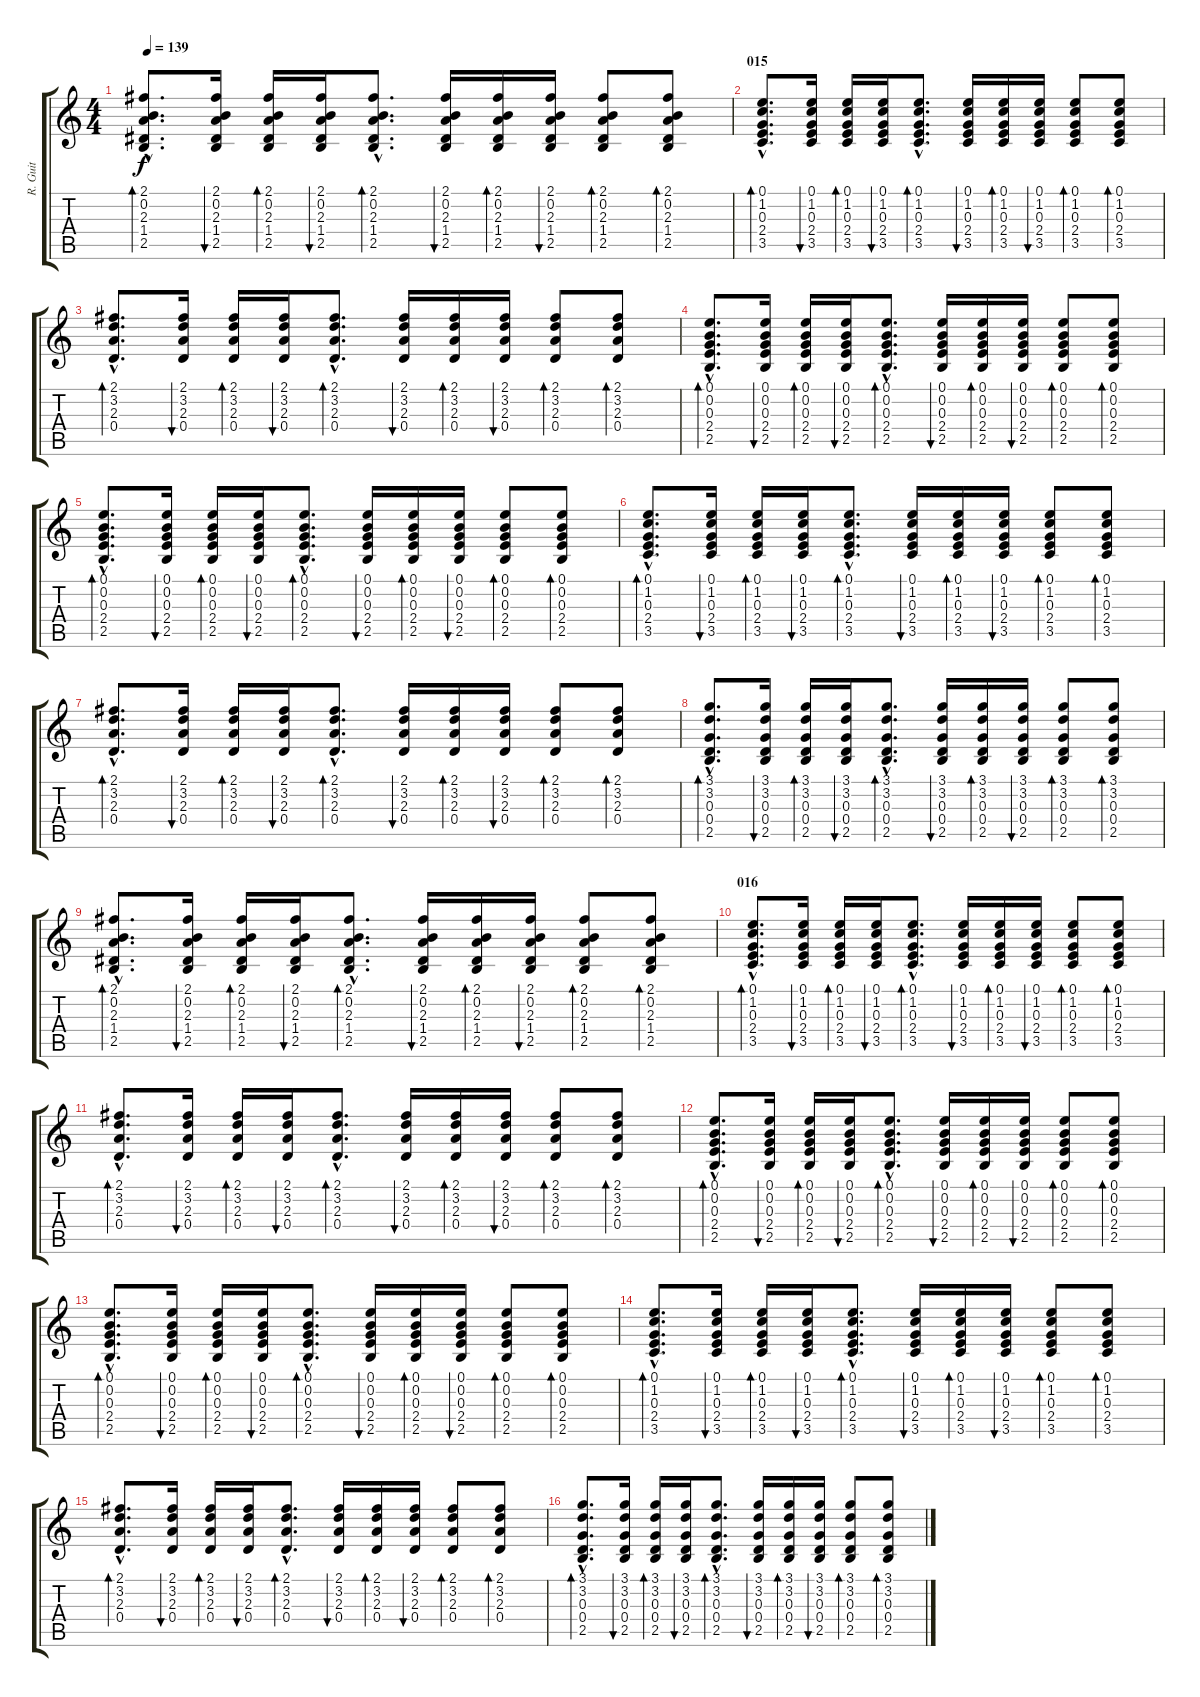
\track ("R. Guit" "R. Guit") {instrument acousticguitarsteel}
\staff {score tabs}
\tuning (E4 B3 G3 D3 A2 E2) {hide}
\ts (4 4)
\tempo 139
\clef g2
\ks c
(2.1{hac} 0.2{hac} 2.3{hac} 1.4{hac} 2.5{hac}).8{d bd 30 dy f} (2.1 0.2 2.3 1.4 2.5).16{bu 30} (2.1 0.2 2.3 1.4 2.5).16{bd 30} (2.1 0.2 2.3 1.4 2.5).16{bu 30} (2.1{hac} 0.2{hac} 2.3{hac} 1.4{hac} 2.5{hac}).8{d bd 30} (2.1 0.2 2.3 1.4 2.5).16{bu 30} (2.1 0.2 2.3 1.4 2.5).16{bd 30} (2.1 0.2 2.3 1.4 2.5).16{bu 30} (2.1 0.2 2.3 1.4 2.5).8{bd 30} (2.1 0.2 2.3 1.4 2.5).8{bd 30} |
\section ("" "015")
(0.1{hac} 1.2{hac} 0.3{hac} 2.4{hac} 3.5{hac}).8{d bd 30} (0.1 1.2 0.3 2.4 3.5).16{bu 30} (0.1 1.2 0.3 2.4 3.5).16{bd 30} (0.1 1.2 0.3 2.4 3.5).16{bu 30} (0.1{hac} 1.2{hac} 0.3{hac} 2.4{hac} 3.5{hac}).8{d bd 30} (0.1 1.2 0.3 2.4 3.5).16{bu 30} (0.1 1.2 0.3 2.4 3.5).16{bd 30} (0.1 1.2 0.3 2.4 3.5).16{bu 30} (0.1 1.2 0.3 2.4 3.5).8{bd 30} (0.1 1.2 0.3 2.4 3.5).8{bd 30} |
(2.1{hac} 3.2{hac} 2.3{hac} 0.4{hac}).8{d bd 30} (2.1 3.2 2.3 0.4).16{bu 30} (2.1 3.2 2.3 0.4).16{bd 30} (2.1 3.2 2.3 0.4).16{bu 30} (2.1{hac} 3.2{hac} 2.3{hac} 0.4{hac}).8{d bd 30} (2.1 3.2 2.3 0.4).16{bu 30} (2.1 3.2 2.3 0.4).16{bd 30} (2.1 3.2 2.3 0.4).16{bu 30} (2.1 3.2 2.3 0.4).8{bd 30} (2.1 3.2 2.3 0.4).8{bd 30} |
(0.1{hac} 0.2{hac} 0.3{hac} 2.4{hac} 2.5{hac}).8{d bd 30} (0.1 0.2 0.3 2.4 2.5).16{bu 30} (0.1 0.2 0.3 2.4 2.5).16{bd 30} (0.1 0.2 0.3 2.4 2.5).16{bu 30} (0.1{hac} 0.2{hac} 0.3{hac} 2.4{hac} 2.5{hac}).8{d bd 30} (0.1 0.2 0.3 2.4 2.5).16{bu 30} (0.1 0.2 0.3 2.4 2.5).16{bd 30} (0.1 0.2 0.3 2.4 2.5).16{bu 30} (0.1 0.2 0.3 2.4 2.5).8{bd 30} (0.1 0.2 0.3 2.4 2.5).8{bd 30} |
(0.1{hac} 0.2{hac} 0.3{hac} 2.4{hac} 2.5{hac}).8{d bd 30} (0.1 0.2 0.3 2.4 2.5).16{bu 30} (0.1 0.2 0.3 2.4 2.5).16{bd 30} (0.1 0.2 0.3 2.4 2.5).16{bu 30} (0.1{hac} 0.2{hac} 0.3{hac} 2.4{hac} 2.5{hac}).8{d bd 30} (0.1 0.2 0.3 2.4 2.5).16{bu 30} (0.1 0.2 0.3 2.4 2.5).16{bd 30} (0.1 0.2 0.3 2.4 2.5).16{bu 30} (0.1 0.2 0.3 2.4 2.5).8{bd 30} (0.1 0.2 0.3 2.4 2.5).8{bd 30} |
(0.1{hac} 1.2{hac} 0.3{hac} 2.4{hac} 3.5{hac}).8{d bd 30} (0.1 1.2 0.3 2.4 3.5).16{bu 30} (0.1 1.2 0.3 2.4 3.5).16{bd 30} (0.1 1.2 0.3 2.4 3.5).16{bu 30} (0.1{hac} 1.2{hac} 0.3{hac} 2.4{hac} 3.5{hac}).8{d bd 30} (0.1 1.2 0.3 2.4 3.5).16{bu 30} (0.1 1.2 0.3 2.4 3.5).16{bd 30} (0.1 1.2 0.3 2.4 3.5).16{bu 30} (0.1 1.2 0.3 2.4 3.5).8{bd 30} (0.1 1.2 0.3 2.4 3.5).8{bd 30} |
(2.1{hac} 3.2{hac} 2.3{hac} 0.4{hac}).8{d bd 30} (2.1 3.2 2.3 0.4).16{bu 30} (2.1 3.2 2.3 0.4).16{bd 30} (2.1 3.2 2.3 0.4).16{bu 30} (2.1{hac} 3.2{hac} 2.3{hac} 0.4{hac}).8{d bd 30} (2.1 3.2 2.3 0.4).16{bu 30} (2.1 3.2 2.3 0.4).16{bd 30} (2.1 3.2 2.3 0.4).16{bu 30} (2.1 3.2 2.3 0.4).8{bd 30} (2.1 3.2 2.3 0.4).8{bd 30} |
(3.1{hac} 3.2{hac} 0.3{hac} 0.4{hac} 2.5{hac}).8{d bd 30} (3.1 3.2 0.3 0.4 2.5).16{bu 30} (3.1 3.2 0.3 0.4 2.5).16{bd 30} (3.1 3.2 0.3 0.4 2.5).16{bu 30} (3.1{hac} 3.2{hac} 0.3{hac} 0.4{hac} 2.5{hac}).8{d bd 30} (3.1 3.2 0.3 0.4 2.5).16{bu 30} (3.1 3.2 0.3 0.4 2.5).16{bd 30} (3.1 3.2 0.3 0.4 2.5).16{bu 30} (3.1 3.2 0.3 0.4 2.5).8{bd 30} (3.1 3.2 0.3 0.4 2.5).8{bd 30} |
(2.1{hac} 0.2{hac} 2.3{hac} 1.4{hac} 2.5{hac}).8{d bd 30} (2.1 0.2 2.3 1.4 2.5).16{bu 30} (2.1 0.2 2.3 1.4 2.5).16{bd 30} (2.1 0.2 2.3 1.4 2.5).16{bu 30} (2.1{hac} 0.2{hac} 2.3{hac} 1.4{hac} 2.5{hac}).8{d bd 30} (2.1 0.2 2.3 1.4 2.5).16{bu 30} (2.1 0.2 2.3 1.4 2.5).16{bd 30} (2.1 0.2 2.3 1.4 2.5).16{bu 30} (2.1 0.2 2.3 1.4 2.5).8{bd 30} (2.1 0.2 2.3 1.4 2.5).8{bd 30} |
\section ("" "016")
(0.1{hac} 1.2{hac} 0.3{hac} 2.4{hac} 3.5{hac}).8{d bd 30} (0.1 1.2 0.3 2.4 3.5).16{bu 30} (0.1 1.2 0.3 2.4 3.5).16{bd 30} (0.1 1.2 0.3 2.4 3.5).16{bu 30} (0.1{hac} 1.2{hac} 0.3{hac} 2.4{hac} 3.5{hac}).8{d bd 30} (0.1 1.2 0.3 2.4 3.5).16{bu 30} (0.1 1.2 0.3 2.4 3.5).16{bd 30} (0.1 1.2 0.3 2.4 3.5).16{bu 30} (0.1 1.2 0.3 2.4 3.5).8{bd 30} (0.1 1.2 0.3 2.4 3.5).8{bd 30} |
(2.1{hac} 3.2{hac} 2.3{hac} 0.4{hac}).8{d bd 30} (2.1 3.2 2.3 0.4).16{bu 30} (2.1 3.2 2.3 0.4).16{bd 30} (2.1 3.2 2.3 0.4).16{bu 30} (2.1{hac} 3.2{hac} 2.3{hac} 0.4{hac}).8{d bd 30} (2.1 3.2 2.3 0.4).16{bu 30} (2.1 3.2 2.3 0.4).16{bd 30} (2.1 3.2 2.3 0.4).16{bu 30} (2.1 3.2 2.3 0.4).8{bd 30} (2.1 3.2 2.3 0.4).8{bd 30} |
(0.1{hac} 0.2{hac} 0.3{hac} 2.4{hac} 2.5{hac}).8{d bd 30} (0.1 0.2 0.3 2.4 2.5).16{bu 30} (0.1 0.2 0.3 2.4 2.5).16{bd 30} (0.1 0.2 0.3 2.4 2.5).16{bu 30} (0.1{hac} 0.2{hac} 0.3{hac} 2.4{hac} 2.5{hac}).8{d bd 30} (0.1 0.2 0.3 2.4 2.5).16{bu 30} (0.1 0.2 0.3 2.4 2.5).16{bd 30} (0.1 0.2 0.3 2.4 2.5).16{bu 30} (0.1 0.2 0.3 2.4 2.5).8{bd 30} (0.1 0.2 0.3 2.4 2.5).8{bd 30} |
(0.1{hac} 0.2{hac} 0.3{hac} 2.4{hac} 2.5{hac}).8{d bd 30} (0.1 0.2 0.3 2.4 2.5).16{bu 30} (0.1 0.2 0.3 2.4 2.5).16{bd 30} (0.1 0.2 0.3 2.4 2.5).16{bu 30} (0.1{hac} 0.2{hac} 0.3{hac} 2.4{hac} 2.5{hac}).8{d bd 30} (0.1 0.2 0.3 2.4 2.5).16{bu 30} (0.1 0.2 0.3 2.4 2.5).16{bd 30} (0.1 0.2 0.3 2.4 2.5).16{bu 30} (0.1 0.2 0.3 2.4 2.5).8{bd 30} (0.1 0.2 0.3 2.4 2.5).8{bd 30} |
(0.1{hac} 1.2{hac} 0.3{hac} 2.4{hac} 3.5{hac}).8{d bd 30} (0.1 1.2 0.3 2.4 3.5).16{bu 30} (0.1 1.2 0.3 2.4 3.5).16{bd 30} (0.1 1.2 0.3 2.4 3.5).16{bu 30} (0.1{hac} 1.2{hac} 0.3{hac} 2.4{hac} 3.5{hac}).8{d bd 30} (0.1 1.2 0.3 2.4 3.5).16{bu 30} (0.1 1.2 0.3 2.4 3.5).16{bd 30} (0.1 1.2 0.3 2.4 3.5).16{bu 30} (0.1 1.2 0.3 2.4 3.5).8{bd 30} (0.1 1.2 0.3 2.4 3.5).8{bd 30} |
(2.1{hac} 3.2{hac} 2.3{hac} 0.4{hac}).8{d bd 30} (2.1 3.2 2.3 0.4).16{bu 30} (2.1 3.2 2.3 0.4).16{bd 30} (2.1 3.2 2.3 0.4).16{bu 30} (2.1{hac} 3.2{hac} 2.3{hac} 0.4{hac}).8{d bd 30} (2.1 3.2 2.3 0.4).16{bu 30} (2.1 3.2 2.3 0.4).16{bd 30} (2.1 3.2 2.3 0.4).16{bu 30} (2.1 3.2 2.3 0.4).8{bd 30} (2.1 3.2 2.3 0.4).8{bd 30} |
(3.1{hac} 3.2{hac} 0.3{hac} 0.4{hac} 2.5{hac}).8{d bd 30} (3.1 3.2 0.3 0.4 2.5).16{bu 30} (3.1 3.2 0.3 0.4 2.5).16{bd 30} (3.1 3.2 0.3 0.4 2.5).16{bu 30} (3.1{hac} 3.2{hac} 0.3{hac} 0.4{hac} 2.5{hac}).8{d bd 30} (3.1 3.2 0.3 0.4 2.5).16{bu 30} (3.1 3.2 0.3 0.4 2.5).16{bd 30} (3.1 3.2 0.3 0.4 2.5).16{bu 30} (3.1 3.2 0.3 0.4 2.5).8{bd 30} (3.1 3.2 0.3 0.4 2.5).8{bd 30}
